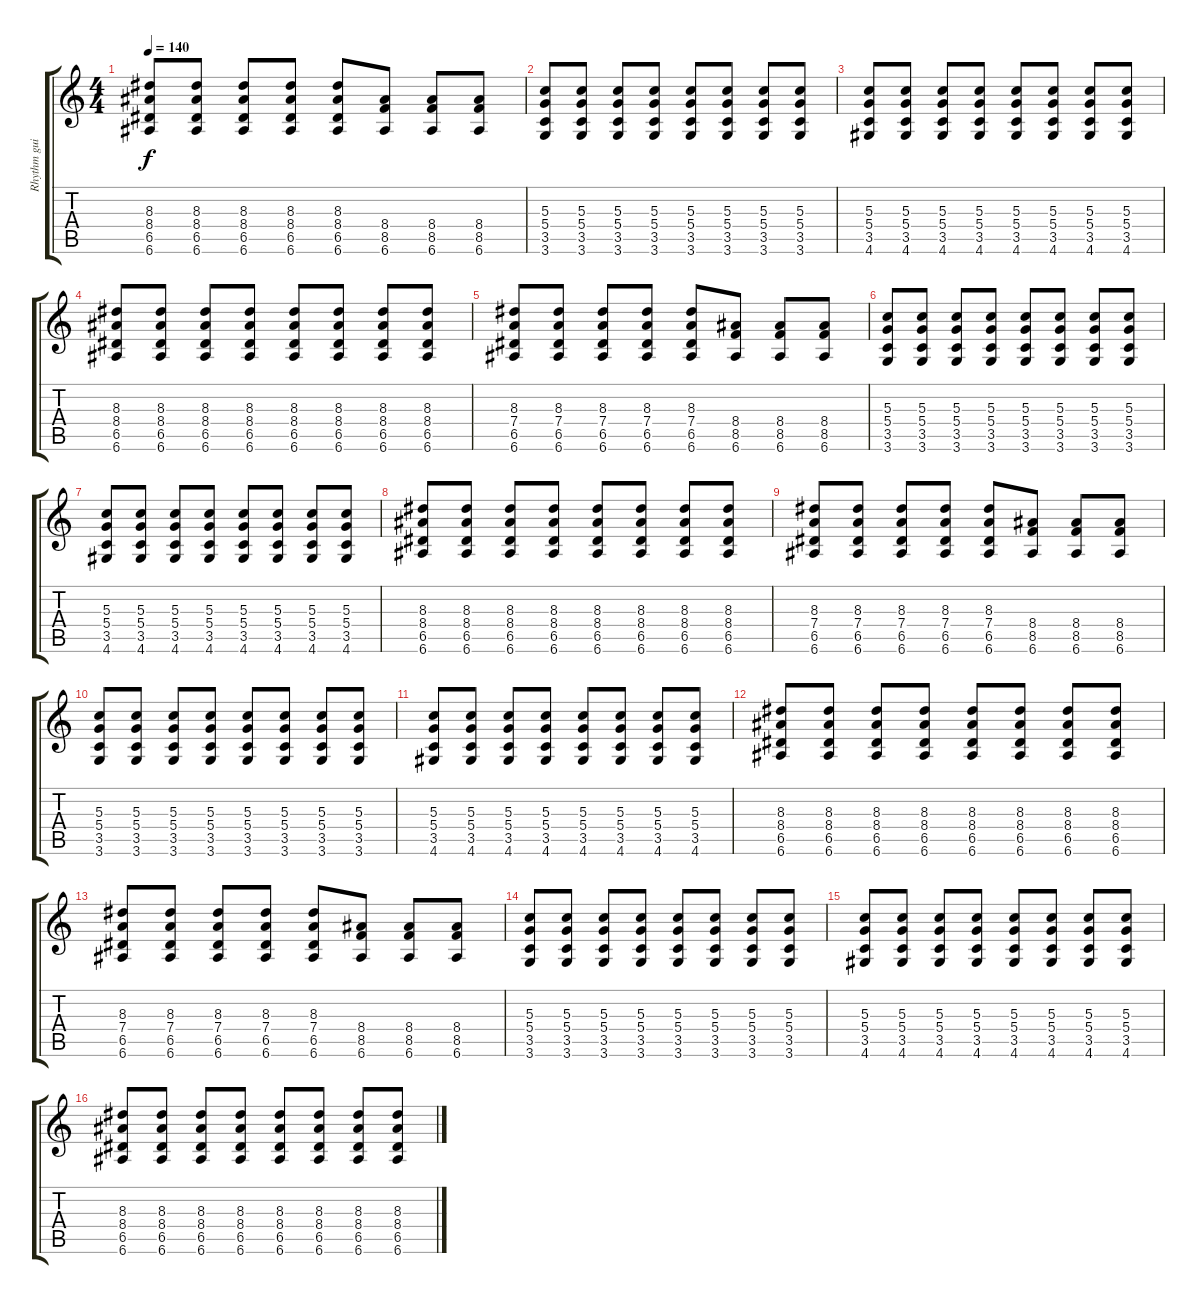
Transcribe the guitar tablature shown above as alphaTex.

\track ("Rhythm guitar" "Rhythm gui") {instrument distortionguitar}
\staff {score tabs}
\tuning (E4 B3 G3 D3 A2 E2) {hide}
\ts (4 4)
\tempo 140
\clef g2
\ks c
(8.3 8.4 6.5 6.6).8{dy f} (8.3 8.4 6.5 6.6).8 (8.3 8.4 6.5 6.6).8 (8.3 8.4 6.5 6.6).8 (8.3 8.4 6.5 6.6).8 (8.4 8.5 6.6).8 (8.4 8.5 6.6).8 (8.4 8.5 6.6).8 |
(5.3 5.4 3.5 3.6).8 (5.3 5.4 3.5 3.6).8 (5.3 5.4 3.5 3.6).8 (5.3 5.4 3.5 3.6).8 (5.3 5.4 3.5 3.6).8 (5.3 5.4 3.5 3.6).8 (5.3 5.4 3.5 3.6).8 (5.3 5.4 3.5 3.6).8 |
(5.3 5.4 3.5 4.6).8 (5.3 5.4 3.5 4.6).8 (5.3 5.4 3.5 4.6).8 (5.3 5.4 3.5 4.6).8 (5.3 5.4 3.5 4.6).8 (5.3 5.4 3.5 4.6).8 (5.3 5.4 3.5 4.6).8 (5.3 5.4 3.5 4.6).8 |
(8.3 8.4 6.5 6.6).8 (8.3 8.4 6.5 6.6).8 (8.3 8.4 6.5 6.6).8 (8.3 8.4 6.5 6.6).8 (8.3 8.4 6.5 6.6).8 (8.3 8.4 6.5 6.6).8 (8.3 8.4 6.5 6.6).8 (8.3 8.4 6.5 6.6).8 |
(8.3 7.4 6.5 6.6).8 (8.3 7.4 6.5 6.6).8 (8.3 7.4 6.5 6.6).8 (8.3 7.4 6.5 6.6).8 (8.3 7.4 6.5 6.6).8 (8.4 8.5 6.6).8 (8.4 8.5 6.6).8 (8.4 8.5 6.6).8 |
(5.3 5.4 3.5 3.6).8 (5.3 5.4 3.5 3.6).8 (5.3 5.4 3.5 3.6).8 (5.3 5.4 3.5 3.6).8 (5.3 5.4 3.5 3.6).8 (5.3 5.4 3.5 3.6).8 (5.3 5.4 3.5 3.6).8 (5.3 5.4 3.5 3.6).8 |
(5.3 5.4 3.5 4.6).8 (5.3 5.4 3.5 4.6).8 (5.3 5.4 3.5 4.6).8 (5.3 5.4 3.5 4.6).8 (5.3 5.4 3.5 4.6).8 (5.3 5.4 3.5 4.6).8 (5.3 5.4 3.5 4.6).8 (5.3 5.4 3.5 4.6).8 |
(8.3 8.4 6.5 6.6).8 (8.3 8.4 6.5 6.6).8 (8.3 8.4 6.5 6.6).8 (8.3 8.4 6.5 6.6).8 (8.3 8.4 6.5 6.6).8 (8.3 8.4 6.5 6.6).8 (8.3 8.4 6.5 6.6).8 (8.3 8.4 6.5 6.6).8 |
(8.3 7.4 6.5 6.6).8 (8.3 7.4 6.5 6.6).8 (8.3 7.4 6.5 6.6).8 (8.3 7.4 6.5 6.6).8 (8.3 7.4 6.5 6.6).8 (8.4 8.5 6.6).8 (8.4 8.5 6.6).8 (8.4 8.5 6.6).8 |
(5.3 5.4 3.5 3.6).8 (5.3 5.4 3.5 3.6).8 (5.3 5.4 3.5 3.6).8 (5.3 5.4 3.5 3.6).8 (5.3 5.4 3.5 3.6).8 (5.3 5.4 3.5 3.6).8 (5.3 5.4 3.5 3.6).8 (5.3 5.4 3.5 3.6).8 |
(5.3 5.4 3.5 4.6).8 (5.3 5.4 3.5 4.6).8 (5.3 5.4 3.5 4.6).8 (5.3 5.4 3.5 4.6).8 (5.3 5.4 3.5 4.6).8 (5.3 5.4 3.5 4.6).8 (5.3 5.4 3.5 4.6).8 (5.3 5.4 3.5 4.6).8 |
(8.3 8.4 6.5 6.6).8 (8.3 8.4 6.5 6.6).8 (8.3 8.4 6.5 6.6).8 (8.3 8.4 6.5 6.6).8 (8.3 8.4 6.5 6.6).8 (8.3 8.4 6.5 6.6).8 (8.3 8.4 6.5 6.6).8 (8.3 8.4 6.5 6.6).8 |
(8.3 7.4 6.5 6.6).8 (8.3 7.4 6.5 6.6).8 (8.3 7.4 6.5 6.6).8 (8.3 7.4 6.5 6.6).8 (8.3 7.4 6.5 6.6).8 (8.4 8.5 6.6).8 (8.4 8.5 6.6).8 (8.4 8.5 6.6).8 |
(5.3 5.4 3.5 3.6).8 (5.3 5.4 3.5 3.6).8 (5.3 5.4 3.5 3.6).8 (5.3 5.4 3.5 3.6).8 (5.3 5.4 3.5 3.6).8 (5.3 5.4 3.5 3.6).8 (5.3 5.4 3.5 3.6).8 (5.3 5.4 3.5 3.6).8 |
(5.3 5.4 3.5 4.6).8 (5.3 5.4 3.5 4.6).8 (5.3 5.4 3.5 4.6).8 (5.3 5.4 3.5 4.6).8 (5.3 5.4 3.5 4.6).8 (5.3 5.4 3.5 4.6).8 (5.3 5.4 3.5 4.6).8 (5.3 5.4 3.5 4.6).8 |
(8.3 8.4 6.5 6.6).8 (8.3 8.4 6.5 6.6).8 (8.3 8.4 6.5 6.6).8 (8.3 8.4 6.5 6.6).8 (8.3 8.4 6.5 6.6).8 (8.3 8.4 6.5 6.6).8 (8.3 8.4 6.5 6.6).8 (8.3 8.4 6.5 6.6).8
